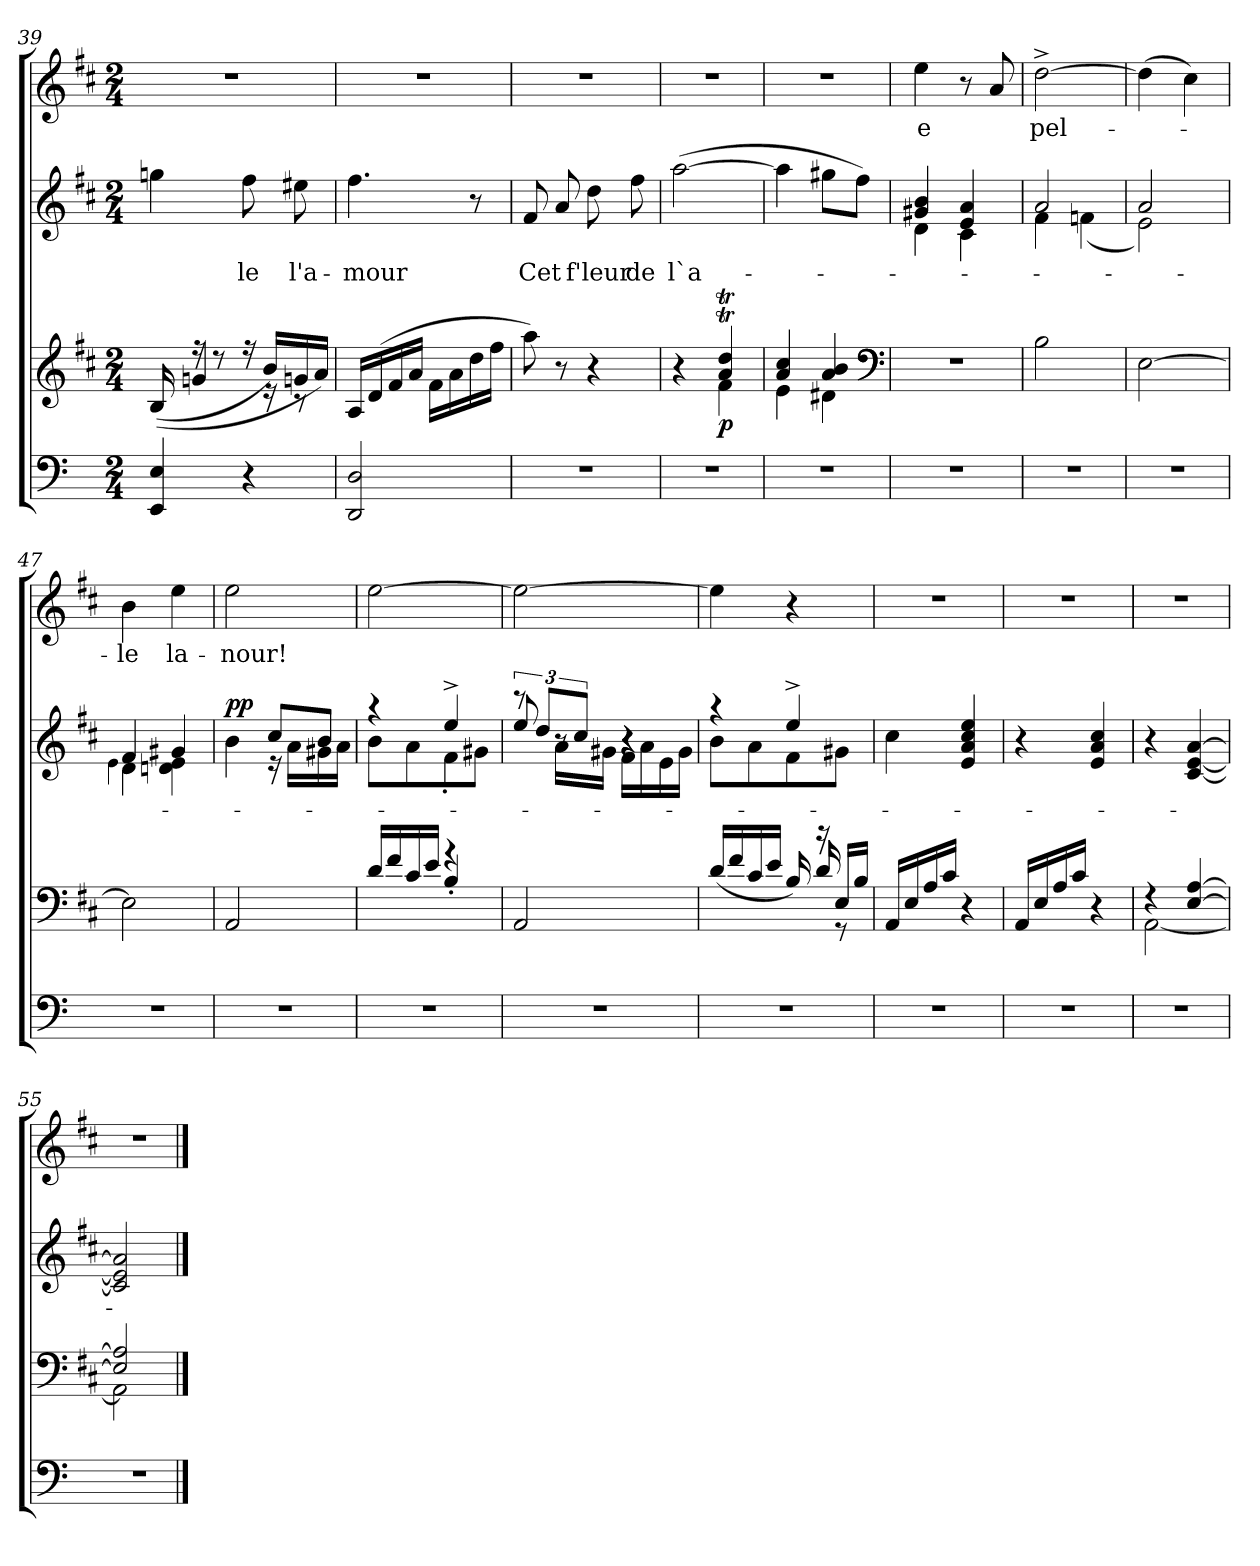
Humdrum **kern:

**kern	**kern	**dynam	**kern	**text	**dynam	**kern	**text	**dynam
*part4	*part3	*part3	*part2	*part2	*part2	*part1	*part1	*part1
*staff4	*staff3	*staff3	*staff2	*staff2	*staff2	*staff1	*staff1	*staff1
*clefF4	*clefG2	*	*clefG2	*	*	*clefG2	*	*
*k[]	*k[f#c#]	*	*k[f#c#]	*	*	*k[f#c#]	*	*
*C:	*D:	*	*D:	*	*	*D:	*	*
*M2/4	*M2/4	*	*M2/4	*	*	*M2/4	*	*
=39	=39	=39	=39	=39	=39	=39	=39	=39
*	*^	*	*	*	*	*	*	*
4EE/ 4E/	((16B/	16ryy	.	4ggn\	.	.	2r	.	.
.	16r	4gn/	.	.	.	.	.	.	.
.	8r	.	.	.	.	.	.	.	.
4r	16r	.	.	8ff#\	le	.	.	.	.
.	16b/LL)	16r	.	.	.	.	.	.	.
.	16gn/	8r	.	8ee#X\	l'a-	.	.	.	.
.	16a/JJ)	.	.	.	.	.	.	.	.
*	*v	*v	*	*	*	*	*	*	*
=40	=40	=40	=40	=40	=40	=40	=40	=40
2DD/ 2D/	16A/LL	.	4.ff#\	mour	.	2r	.	.
.	(16d/	.	.	.	.	.	.	.
.	16f#/	.	.	.	.	.	.	.
.	16a/JJ	.	.	.	.	.	.	.
.	16f#\LL	.	.	.	.	.	.	.
.	16a\	.	.	.	.	.	.	.
.	16dd\	.	8r	.	.	.	.	.
.	16ff#\JJ	.	.	.	.	.	.	.
=41	=41	=41	=41	=41	=41	=41	=41	=41
2r	8aa\)	.	8f#/	Cet	dim.	2r	.	.
.	8r	.	8a/	.	.	.	.	.
.	4r	.	8dd\	f'leur	.	.	.	.
.	.	.	8ff#\	de	.	.	.	.
=42	=42	=42	=42	=42	=42	=42	=42	=42
*	*^	*	*	*	*	*	*	*
2r	4r	4ryy	.	([2aa\	l`a-	.	2r	.	.
.	4aT/ 4ddT/	4f#\	p	.	.	.	.	.	.
=43	=43	=43	=43	=43	=43	=43	=43	=43	=43
2r	4a/ 4cc#/	4e\	.	4aa\]	.	.	2r	.	.
.	4a/ 4b/	4d#X\	.	8gg#\L	.	.	.	.	.
.	.	.	.	8ff#\J)	.	.	.	.	.
*	*v	*v	*	*	*	*	*	*	*
*	*clefF4	*	*	*	*	*	*	*
!!LO:LB:g=z
=44	=44	=44	=44	=44	=44	=44	=44	=44
*	*	*	*^	*	*	*	*	*
2r	2r	.	4g#/ 4b/	4d\	.	.	4ee\	e	.
.	.	.	4e/ 4a/	4c#\	.	.	8r	.	.
.	.	.	.	.	.	.	8a/	.	.
=45	=45	=45	=45	=45	=45	=45	=45	=45	=45
2r	2B\	.	2a/	4f#\	.	.	[2dd^\	pel-	.
.	.	.	.	(4fn\	.	.	.	.	.
=46	=46	=46	=46	=46	=46	=46	=46	=46	=46
2r	[2E\	.	2a/	2e\)	.	.	(4dd\]	.	.
.	.	.	.	.	.	.	4cc#\)	.	.
=47	=47	=47	=47	=47	=47	=47	=47	=47	=47
.	.	.	.	4qqe\	.	.	.	.	.
2r	2E\]	.	4f#/	4d\	.	.	4b\	le	.
.	.	.	4g#/	4dn\ 4e\	.	.	4ee\	la-	.
=48	=48	=48	=48	=48	=48	=48	=48	=48	=48
2r	2AA/	.	4ryy	4b\	.	pp	2ee\	nour!	dim.
.	.	.	8cc#/L	16r	.	.	.	.	.
.	.	.	.	16a\LL	.	.	.	.	.
.	.	.	8b/J	16g#\	.	.	.	.	.
.	.	.	.	16a\JJ	.	.	.	.	.
=49	=49	=49	=49	=49	=49	=49	=49	=49	=49
*	*^	*	*	*	*	*	*	*	*
2r	16d/LL	4ryy	.	4r	8b\L	.	.	[2ee\	.	.
.	16f#/	.	.	.	.	.	.	.	.	.
.	16c#/	.	.	.	8a\	.	.	.	.	.
.	16e/JJ	.	.	.	.	.	.	.	.	.
.	4r	4B'/	.	4ee^/	8f#'\	.	.	.	.	.
.	.	.	.	.	8g#\J	.	.	.	.	.
*	*v	*v	*	*	*	*	*	*	*	*
!!LO:LB:g=z
=50	=50	=50	=50	=50	=50	=50	=50	=50	=50
*	*	*	*	*^	*	*	*	*	*
2r	2AA/	.	12r	8ee/	8ryy	.	.	2ee\_	.	.
.	.	.	12dd/L	.	.	.	.	.	.	.
.	.	.	.	8r	16a\LL	.	.	.	.	.
.	.	.	12cc#/J	.	.	.	.	.	.	.
.	.	.	.	.	16g#\JJ	.	.	.	.	.
.	.	.	4r	4r	16f#\LL	.	.	.	.	.
.	.	.	.	.	16a\	.	.	.	.	.
.	.	.	.	.	16e\	.	.	.	.	.
.	.	.	.	.	16g#\JJ	.	.	.	.	.
*	*	*	*	*v	*v	*	*	*	*	*
=51	=51	=51	=51	=51	=51	=51	=51	=51	=51
*	*^	*	*	*	*	*	*	*	*
2r	(16d/LL	4ryy	.	4r	8b\L	.	.	4ee\]	.	.
.	16f#/	.	.	.	.	.	.	.	.	.
.	16c#/	.	.	.	8a\	.	.	.	.	.
.	16e/JJ	.	.	.	.	.	.	.	.	.
.	16B/)	16ryy	.	4ee^/	8f#\	.	.	4r	.	.
.	16r	16d/	.	.	.	.	.	.	.	.
.	16E/LL	8r	.	.	8g#\J	.	.	.	.	.
.	16B/JJ	.	.	.	.	.	.	.	.	.
*	*v	*v	*	*	*	*	*	*	*	*
*	*	*	*v	*v	*	*	*	*	*
=52	=52	=52	=52	=52	=52	=52	=52	=52
2r	16AA/LL	.	4cc#\	.	.	2r	.	.
.	16E/	.	.	.	.	.	.	.
.	16A/	.	.	.	.	.	.	.
.	16c#/JJ	.	.	.	.	.	.	.
.	4r	.	4e/ 4a/ 4cc#/ 4ee/	.	.	.	.	.
=53	=53	=53	=53	=53	=53	=53	=53	=53
2r	16AA/LL	.	4r	.	.	2r	.	.
.	16E/	.	.	.	.	.	.	.
.	16A/	.	.	.	.	.	.	.
.	16c#/JJ	.	.	.	.	.	.	.
.	4r	.	4e/ 4a/ 4cc#/	.	.	.	.	.
=54	=54	=54	=54	=54	=54	=54	=54	=54
*	*^	*	*	*	*	*	*	*
2r	4r	[2AA\	.	4r	.	.	2r	.	.
.	[4E/ [4A/	.	.	[4c#/ [4e/ [4a/	.	.	.	.	.
=55	=55	=55	=55	=55	=55	=55	=55	=55	=55
2r	2E]/ 2A]/	2AA\]	.	2c#]/ 2e]/ 2a]/	.	.	2r	.	.
*	*v	*v	*	*	*	*	*	*	*
==	==	==	==	==	==	==	==	==
*-	*-	*-	*-	*-	*-	*-	*-	*-
